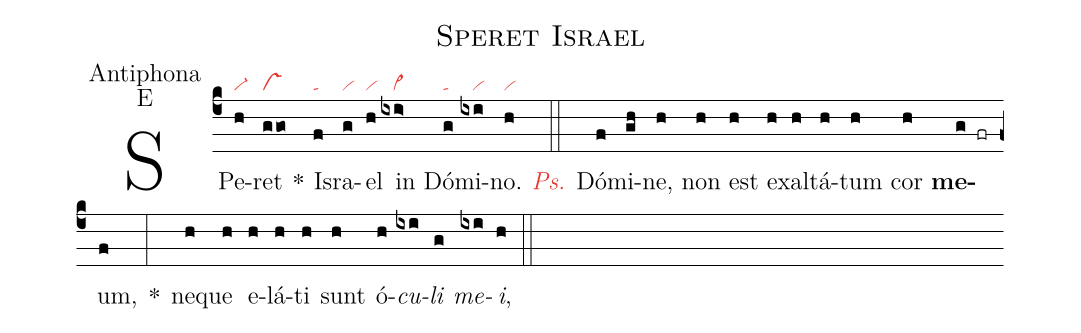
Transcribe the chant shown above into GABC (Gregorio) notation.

name:Speret Israel;
office-part:Antiphona;
mode:E;
nabc-lines:1;
%%
(c4)SPe(h|vi-)ret(ggo|vs) <sp>*</sp>() Is(f|ta)ra(g|vi)el(h|vi) in(ixi>|////vi>) Dó(g|ta)mi(ixi|////vi)no.(h|vi) (::)

<i><c>Ps.</c></i> Dó(f)mi(gh)ne,(h) non(h) est(h) ex(h)al(h)tá(h)tum(h) cor(h) <b>me</b>(g fr)um,(f) *(:) ne(h)que(h) e(h)lá(h)ti(h) sunt(h) ó(h)<i>cu</i>(ixi)<i>li</i>(g) <i>me</i>(ixi)<i>i</i>,(h) (::)
